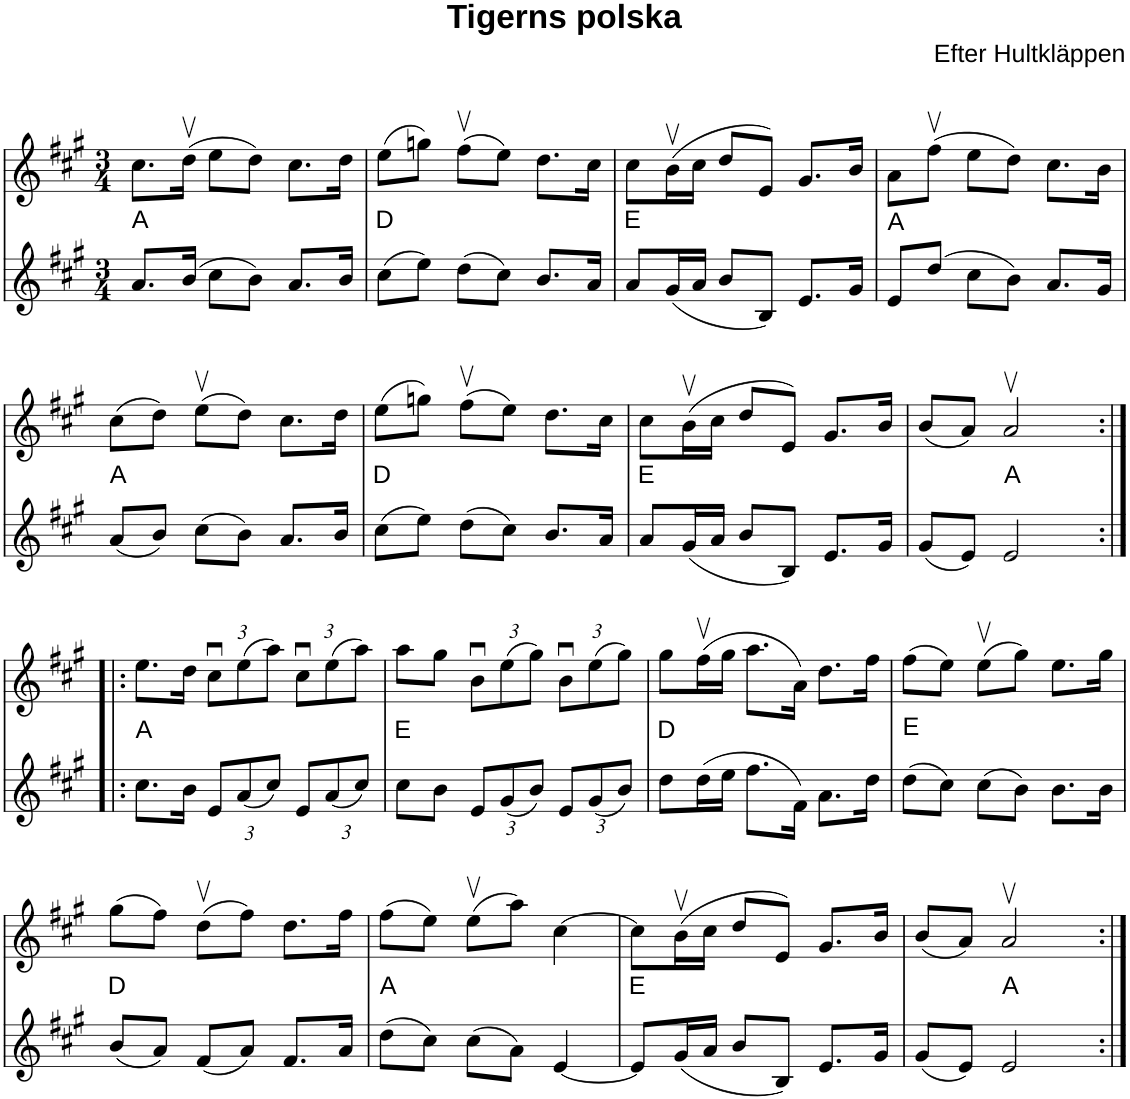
**kern	**kern	**harte
*part2	*part1	*part1
*staff2	*staff1	*
*I"Violin	*I"Piano	*
*I'Vln	*I'Pno	*
*clefG2	*clefG2	*
*k[f#c#g#]	*k[f#c#g#]	*
*M3/4	*M3/4	*
=1	=1	=1
8.a/L	8.cc#\L	A:maj
(16b/Jk	(16ddv\Jk	.
8cc#\L	8ee\L	.
8b\J)	8dd\J)	.
8.a/L	8.cc#\L	.
16b/Jk	16dd\Jk	.
=2	=2	=2
(8cc#\L	(8ee\L	D:maj
8ee\J)	8ggn\J)	.
(8dd\L	(8ff#v\L	.
8cc#\J)	8ee\J)	.
8.b/L	8.dd\L	.
16a/Jk	16cc#\Jk	.
=3	=3	=3
8a/L	8cc#\L	E:maj
(16g#/L	(16bv\L	.
16a/JJ	16cc#\JJ	.
8b/L	8dd/L	.
8B/J)	8e/J)	.
8.e/L	8.g#/L	.
16g#/Jk	16b/Jk	.
=4	=4	=4
8e/L	8a\L	A:maj
(8dd/J	(8ff#v\J	.
8cc#\L	8ee\L	.
8b\J)	8dd\J)	.
8.a/L	8.cc#\L	.
16g#/Jk	16b\Jk	.
!!LO:LB:g=z
=5	=5	=5
(8a/L	(8cc#\L	A:maj
8b/J)	8dd\J)	.
(8cc#\L	(8eev\L	.
8b\J)	8dd\J)	.
8.a/L	8.cc#\L	.
16b/Jk	16dd\Jk	.
=6	=6	=6
(8cc#\L	(8ee\L	D:maj
8ee\J)	8ggn\J)	.
(8dd\L	(8ff#v\L	.
8cc#\J)	8ee\J)	.
8.b/L	8.dd\L	.
16a/Jk	16cc#\Jk	.
=7	=7	=7
8a/L	8cc#\L	E:maj
(16g#/L	(16bv\L	.
16a/JJ	16cc#\JJ	.
8b/L	8dd/L	.
8B/J)	8e/J)	.
8.e/L	8.g#/L	.
16g#/Jk	16b/Jk	.
=8	=8	=8
(8g#/L	(8b/L	.
8e/J)	8a/J)	.
2e/	2av/	A:maj
!!LO:LB:g=z
=9:|!|:	=9:|!|:	=9:|!|:
8.cc#\L	8.ee\L	A:maj
16b\Jk	16dd\Jk	.
*Xbrackettup	*Xbrackettup	*
12e/L	12cc#u\L	.
(12a/	(12ee\	.
12cc#/J)	12aa\J)	.
12e/L	12cc#u\L	.
(12a/	(12ee\	.
12cc#/J)	12aa\J)	.
=10	=10	=10
8cc#\L	8aa\L	E:maj
8b\J	8gg#\J	.
12e/L	12bu\L	.
(12g#/	(12ee\	.
12b/J)	12gg#\J)	.
12e/L	12bu\L	.
(12g#/	(12ee\	.
12b/J)	12gg#\J)	.
=11	=11	=11
8dd\L	8gg#\L	D:maj
(16dd\L	(16ff#v\L	.
16ee\JJ	16gg#\JJ	.
8.ff#\L	8.aa\L	.
16f#\Jk)	16a\Jk)	.
8.a\L	8.dd\L	.
16dd\Jk	16ff#\Jk	.
=12	=12	=12
(8dd\L	(8ff#\L	E:maj
8cc#\J)	8ee\J)	.
(8cc#\L	(8eev\L	.
8b\J)	8gg#\J)	.
8.b\L	8.ee\L	.
16b\Jk	16gg#\Jk	.
!!LO:LB:g=z
=13	=13	=13
(8b/L	(8gg#\L	D:maj
8a/J)	8ff#\J)	.
(8f#/L	(8ddv\L	.
8a/J)	8ff#\J)	.
8.f#/L	8.dd\L	.
16a/Jk	16ff#\Jk	.
=14	=14	=14
(8dd\L	(8ff#\L	A:maj
8cc#\J)	8ee\J)	.
(8cc#\L	(8eev\L	.
8a\J)	8aa\J)	.
[4e/	[4cc#\	.
=15	=15	=15
8e/L]	8cc#\L]	E:maj
(16g#/L	(16bv\L	.
16a/JJ	16cc#\JJ	.
8b/L	8dd/L	.
8B/J)	8e/J)	.
8.e/L	8.g#/L	.
16g#/Jk	16b/Jk	.
=16	=16	=16
(8g#/L	(8b/L	.
8e/J)	8a/J)	.
2e/	2av/	A:maj
=:|!	=:|!	=:|!
*-	*-	*-
